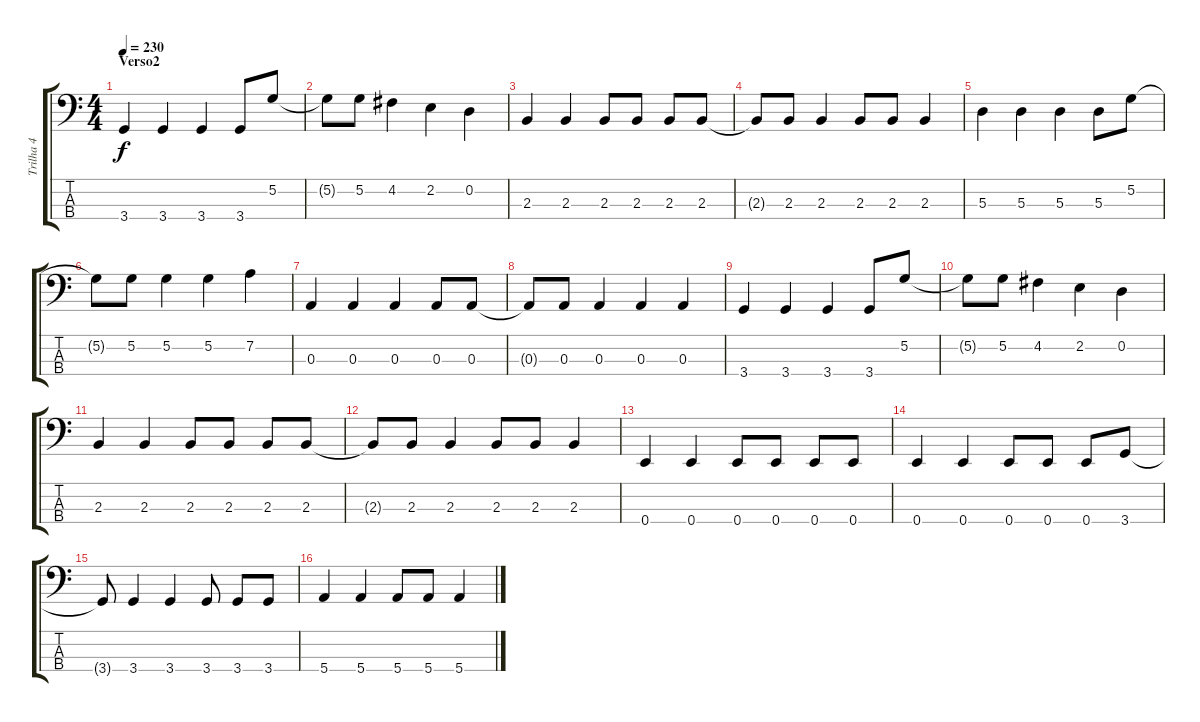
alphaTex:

\track ("Trilha 4" "Trilha 4") {instrument electricbasspick}
\staff {score tabs}
\tuning (G2 D2 A1 E1) {hide}
\ts (4 4)
\section ("" "Verso2")
\tempo 230
\clef f4
\ks c
3.4.4{dy f} 3.4.4 3.4.4 3.4.8 5.2.8 |
5.2{t}.8 5.2.8 4.2.4 2.2.4 0.2.4 |
2.3.4 2.3.4 2.3.8 2.3.8 2.3.8 2.3.8 |
2.3{t}.8 2.3.8 2.3.4 2.3.8 2.3.8 2.3.4 |
5.3.4 5.3.4 5.3.4 5.3.8 5.2.8 |
5.2{t}.8 5.2.8 5.2.4 5.2.4 7.2.4 |
0.3.4 0.3.4 0.3.4 0.3.8 0.3.8 |
0.3{t}.8 0.3.8 0.3.4 0.3.4 0.3.4 |
3.4.4 3.4.4 3.4.4 3.4.8 5.2.8 |
5.2{t}.8 5.2.8 4.2.4 2.2.4 0.2.4 |
2.3.4 2.3.4 2.3.8 2.3.8 2.3.8 2.3.8 |
2.3{t}.8 2.3.8 2.3.4 2.3.8 2.3.8 2.3.4 |
0.4.4 0.4.4 0.4.8 0.4.8 0.4.8 0.4.8 |
0.4.4 0.4.4 0.4.8 0.4.8 0.4.8 3.4.8 |
3.4{t}.8 3.4.4 3.4.4 3.4.8 3.4.8 3.4.8 |
5.4.4 5.4.4 5.4.8 5.4.8 5.4.4
